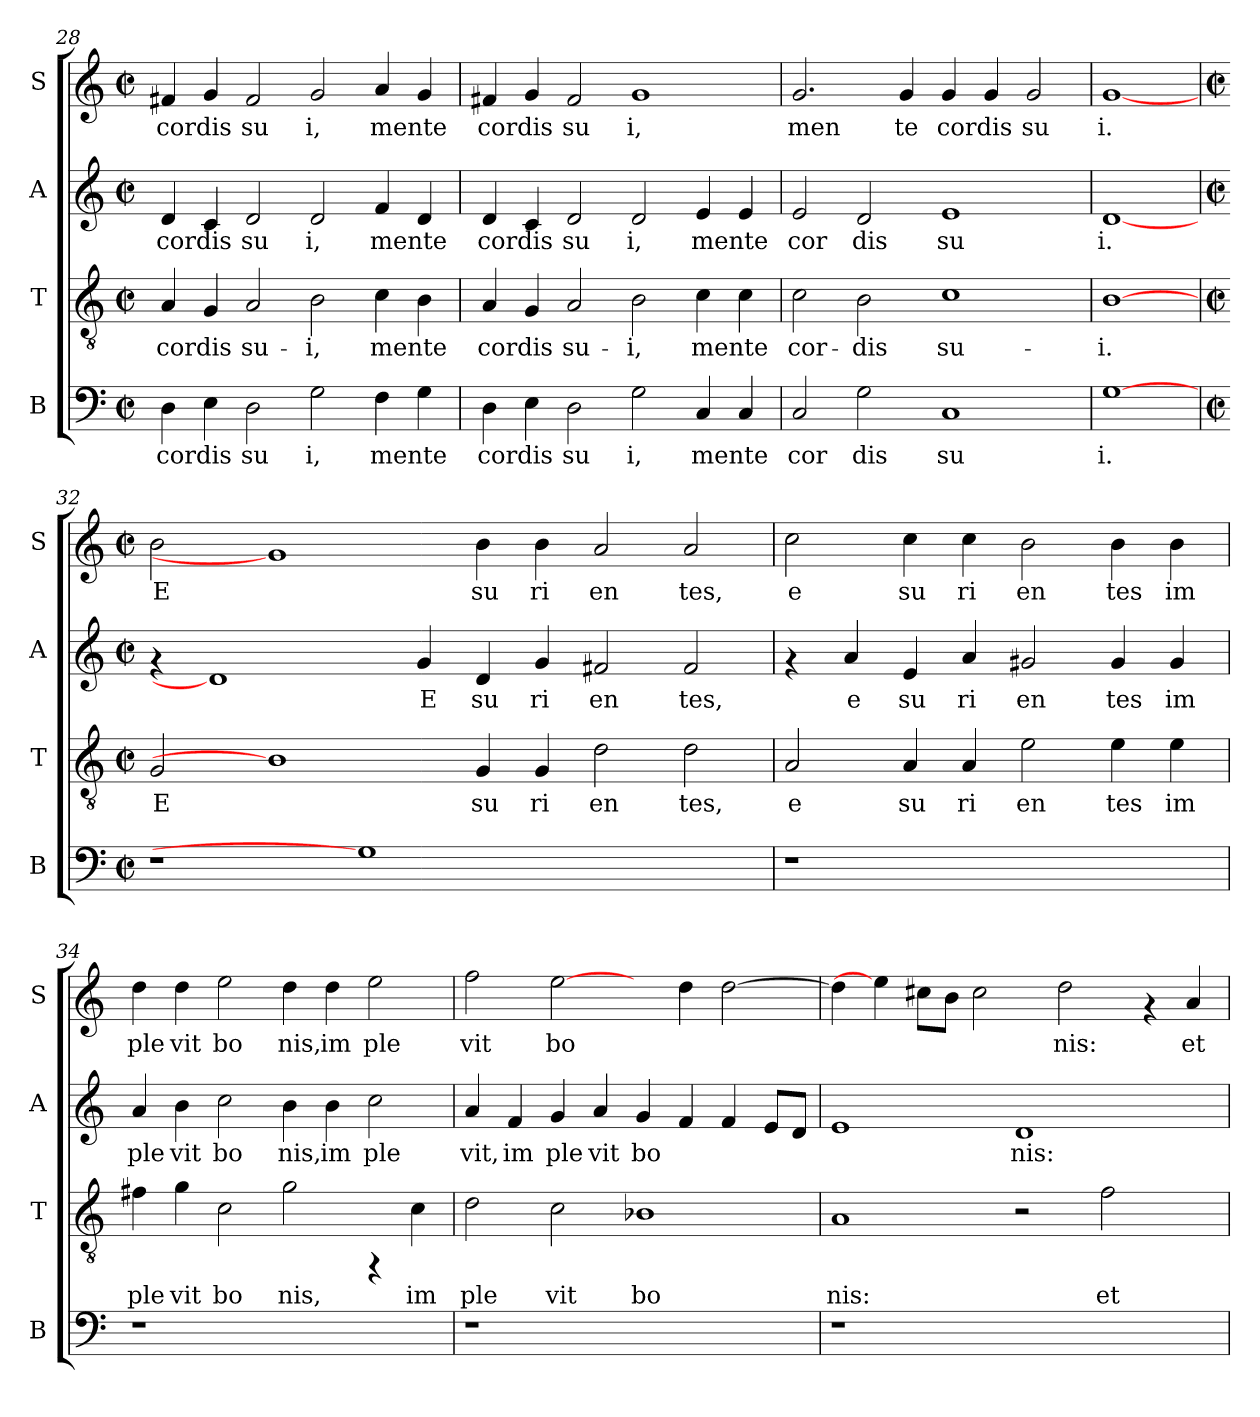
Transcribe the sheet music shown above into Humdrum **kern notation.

**kern	**text	**kern	**text	**kern	**text	**kern	**text
*part4	*part4	*part3	*part3	*part2	*part2	*part1	*part1
*staff4	*staff4	*staff3	*staff3	*staff2	*staff2	*staff1	*staff1
*I"B	*	*I"T	*	*I"A	*	*I"S	*
*I'B	*	*I'T	*	*I'A	*	*I'S	*
*clefF4	*	*clefGv2	*	*clefG2	*	*clefG2	*
*k[]	*	*k[]	*	*k[]	*	*k[]	*
*C:	*	*C:	*	*C:	*	*C:	*
*M2/2	*	*M2/2	*	*M2/2	*	*M2/2	*
*met(c|)	*	*met(c|)	*	*met(c|)	*	*met(c|)	*
=28	=28	=28	=28	=28	=28	=28	=28
!	!LO:LY:b:cj	!	!LO:LY:b:cj	!	!LO:LY:b:cj	!	!LO:LY:b:cj
4D\	cordis	4A/	cordis	4d/	cordis	4f#X/	cordis
!	!LO:LY:b:cj	!	!LO:LY:b:cj	!	!LO:LY:b:cj	!	!LO:LY:b:cj
4E\	.	4G/	.	4c/	.	4g/	.
!	!LO:LY:b:cj	!	!LO:LY:b:cj	!	!LO:LY:b:cj	!	!LO:LY:b:cj
2D\	su	2A/	su-	2d/	su	2f#/	su
!	!LO:LY:b:cj	!	!LO:LY:b:cj	!	!LO:LY:b:cj	!	!LO:LY:b:cj
2G\	i,	2B\	-i,	2d/	i,	2g/	i,
!	!LO:LY:b:cj	!	!LO:LY:b:cj	!	!LO:LY:b:cj	!	!LO:LY:b:cj
4F\	mente	4c\	mente	4f/	mente	4a/	mente
!	!LO:LY:b:cj	!	!LO:LY:b:cj	!	!LO:LY:b:cj	!	!LO:LY:b:cj
4G\	.	4B\	.	4d/	.	4g/	.
=29	=29	=29	=29	=29	=29	=29	=29
!	!LO:LY:b:cj	!	!LO:LY:b:cj	!	!LO:LY:b:cj	!	!LO:LY:b:cj
4D\	cordis	4A/	cordis	4d/	cordis	4f#X/	cordis
!	!LO:LY:b:cj	!	!LO:LY:b:cj	!	!LO:LY:b:cj	!	!LO:LY:b:cj
4E\	.	4G/	.	4c/	.	4g/	.
!	!LO:LY:b:cj	!	!LO:LY:b:cj	!	!LO:LY:b:cj	!	!LO:LY:b:cj
2D\	su	2A/	su-	2d/	su	2f#/	su
!	!LO:LY:b:cj	!	!LO:LY:b:cj	!	!LO:LY:b:cj	!	!LO:LY:b:cj
2G\	i,	2B\	-i,	2d/	i,	1g	i,
!	!LO:LY:b:cj	!	!LO:LY:b:cj	!	!LO:LY:b:cj	!	!
4C/	mente	4c\	mente	4e/	mente	.	.
!	!LO:LY:b:cj	!	!LO:LY:b:cj	!	!LO:LY:b:cj	!	!
4C/	.	4c\	.	4e/	.	.	.
=30	=30	=30	=30	=30	=30	=30	=30
!	!LO:LY:b:cj	!	!LO:LY:b:cj	!	!LO:LY:b:cj	!	!LO:LY:b:cj
2C/	cor	2c\	cor-	2e/	cor	2.g/	men
!	!LO:LY:b:cj	!	!LO:LY:b:cj	!	!LO:LY:b:cj	!	!
2G\	dis	2B\	-dis	2d/	dis	.	.
!	!	!	!	!	!	!	!LO:LY:b:cj
.	.	.	.	.	.	4g/	te
!	!LO:LY:b:cj	!	!LO:LY:b:cj	!	!LO:LY:b:cj	!	!LO:LY:b:cj
1C	su	1c	su-	1e	su	4g/	cordis
!	!	!	!	!	!	!	!LO:LY:b:cj
.	.	.	.	.	.	4g/	.
!	!	!	!	!	!	!	!LO:LY:b:cj
.	.	.	.	.	.	2g/	su
=31	=31	=31	=31	=31	=31	=31	=31
!	!LO:LY:b:cj	!	!LO:LY:b:cj	!	!LO:LY:b:cj	!	!LO:LY:b:cj
[1G	i.	[1B	-i.	[1d	i.	[1g	i.
!!LO:PB:g=z
=32!	=32!	=32!	=32!	=32!	=32!	=32!	=32!
*M2/2	*	*M2/2	*	*M2/2	*	*M2/2	*
*met(c|)	*	*met(c|)	*	*met(c|)	*	*met(c|)	*
!	!	!	!LO:LY:b:cj	!	!	!	!LO:LY:b:cj
1r	.	2G/	E	4rf	.	2b\	E
.	.	.	.	1d]	.	.	.
.	.	1B]	.	.	.	1g]	.
1G]	.	.	.	.	.	.	.
!	!	!	!	!	!LO:LY:b:cj	!	!
.	.	.	.	4g/	E	.	.
!	!	!	!LO:LY:b:cj	!	!LO:LY:b:cj	!	!LO:LY:b:cj
.	.	4G/	su	4d/	su	4b\	su
!	!	!	!LO:LY:b:cj	!	!LO:LY:b:cj	!	!LO:LY:b:cj
.	.	4G/	ri	4g/	ri	4b\	ri
!	!	!	!LO:LY:b:cj	!	!LO:LY:b:cj	!	!LO:LY:b:cj
1ryy	.	2d\	en	2f#X/	en	2a/	en
!	!	!	!LO:LY:b:cj	!	!LO:LY:b:cj	!	!LO:LY:b:cj
.	.	2d\	tes,	2f#/	tes,	2a/	tes,
=33	=33	=33	=33	=33	=33	=33	=33
!	!	!	!LO:LY:b:cj	!	!	!	!LO:LY:b:cj
1r	.	2A/	e	4rf	.	2cc\	e
!	!	!	!	!	!LO:LY:b:cj	!	!
.	.	.	.	4a/	e	.	.
!	!	!	!LO:LY:b:cj	!	!LO:LY:b:cj	!	!LO:LY:b:cj
.	.	4A/	su	4e/	su	4cc\	su
!	!	!	!LO:LY:b:cj	!	!LO:LY:b:cj	!	!LO:LY:b:cj
.	.	4A/	ri	4a/	ri	4cc\	ri
!	!	!	!LO:LY:b:cj	!	!LO:LY:b:cj	!	!LO:LY:b:cj
1ryy	.	2e\	en	2g#X/	en	2b\	en
!	!	!	!LO:LY:b:cj	!	!LO:LY:b:cj	!	!LO:LY:b:cj
.	.	4e\	tes	4g#/	tes	4b\	tes
!	!	!	!LO:LY:b:cj	!	!LO:LY:b:cj	!	!LO:LY:b:cj
.	.	4e\	im	4g#/	im	4b\	im
=34	=34	=34	=34	=34	=34	=34	=34
!	!	!	!LO:LY:b:cj	!	!LO:LY:b:cj	!	!LO:LY:b:cj
1r	.	4f#X\	ple	4a/	ple	4dd\	ple
!	!	!	!LO:LY:b:cj	!	!LO:LY:b:cj	!	!LO:LY:b:cj
.	.	4g\	vit	4b\	vit	4dd\	vit
!	!	!	!LO:LY:b:cj	!	!LO:LY:b:cj	!	!LO:LY:b:cj
.	.	2c\	bo	2cc\	bo	2ee\	bo
!	!	!	!LO:LY:b:cj	!	!LO:LY:b:cj	!	!LO:LY:b:cj
1ryy	.	2g\	nis,	4b\	nis,	4dd\	nis,
!	!	!	!	!	!LO:LY:b:cj	!	!LO:LY:b:cj
.	.	.	.	4b\	im	4dd\	im
!	!	!	!	!	!LO:LY:b:cj	!	!LO:LY:b:cj
.	.	4rFF	.	2cc\	ple	2ee\	ple
!	!	!	!LO:LY:b:cj	!	!	!	!
.	.	4c\	im	.	.	.	.
=35	=35	=35	=35	=35	=35	=35	=35
!	!	!	!LO:LY:b:cj	!	!LO:LY:b:cj	!	!LO:LY:b:cj
1r	.	2d\	ple	4a/	vit,	2ff\	vit
!	!	!	!	!	!LO:LY:b:cj	!	!
.	.	.	.	4f/	im	.	.
!	!	!	!LO:LY:b:cj	!	!LO:LY:b:cj	!	!LO:LY:b:cj
.	.	2c\	vit	4g/	ple	[2ee\	bo
!	!	!	!	!	!LO:LY:b:cj	!	!
.	.	.	.	4a/	vit	.	.
!	!	!	!LO:LY:b:cj	!	!LO:LY:b:cj	!	!
1ryy	.	1B-X	bo	4g/	bo	4ryy	.
!	!	!	!	!	!LO:LY:b:cj	!	!LO:LY:b:cj
.	.	.	.	4f/	.	4dd\	.
!	!	!	!	!	!LO:LY:b:cj	!	!LO:LY:b:cj
.	.	.	.	4f/	.	[<2dd\	.
!	!	!	!	!	!LO:LY:b:cj	!	!
.	.	.	.	8e/L	.	.	.
!	!	!	!	!	!LO:LY:b:cj	!	!
.	.	.	.	8d/J	.	.	.
!!LO:LB:g=z
=36	=36	=36	=36	=36	=36	=36	=36
!	!	!	!LO:LY:b:cj	!	!LO:LY:b:cj	!	!LO:LY:b:cj
1r	.	1A	nis:	1e	.	4dd\]	.
.	.	.	.	.	.	4ee\]	.
!	!	!	!	!	!	!	!LO:LY:b:cj
.	.	.	.	.	.	8cc#X\L	.
!	!	!	!	!	!	!	!LO:LY:b:cj
.	.	.	.	.	.	8b\J	.
!	!	!	!	!	!	!	!LO:LY:b:cj
.	.	.	.	.	.	2cc#\	.
!	!	!	!	!	!LO:LY:b:cj	!	!
1ryy	.	2r	.	1d	nis:	.	.
!	!	!	!	!	!	!	!LO:LY:b:cj
.	.	.	.	.	.	2dd\	nis:
!	!	!	!LO:LY:b:cj	!	!	!	!
.	.	2f\	et	.	.	.	.
.	.	.	.	.	.	4rf	.
!	!	!	!	!	!	!	!LO:LY:b:cj
4ryy	.	4ryy	.	4ryy	.	4a/	et
=	=	=	=	=	=	=	=
*-	*-	*-	*-	*-	*-	*-	*-
